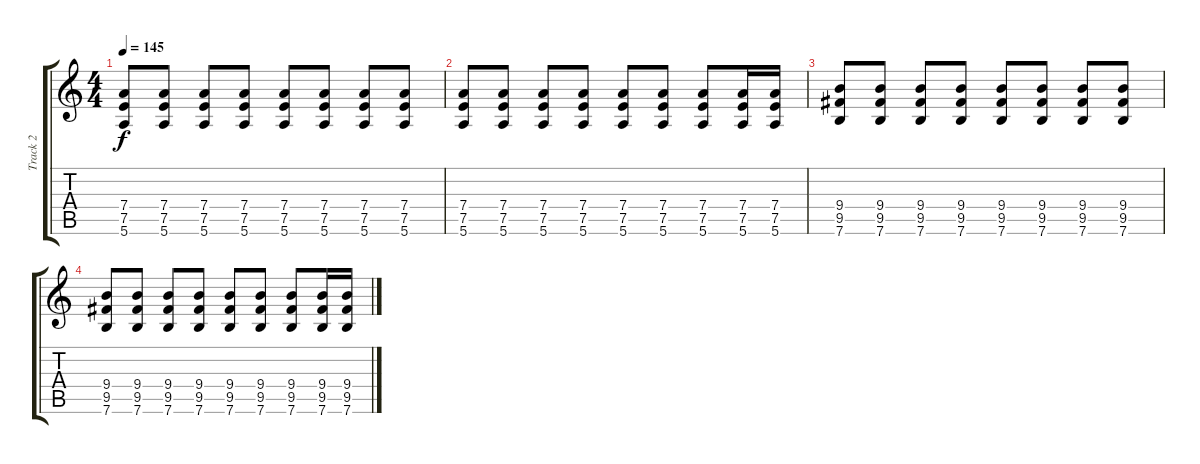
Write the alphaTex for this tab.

\track ("Track 2" "Track 2") {instrument distortionguitar}
\staff {score tabs}
\tuning (E4 B3 G3 D3 A2 E2) {hide}
\ts (4 4)
\tempo 145
\clef g2
\ks c
(7.4 7.5 5.6).8{dy f} (7.4 7.5 5.6).8 (7.4 7.5 5.6).8 (7.4 7.5 5.6).8 (7.4 7.5 5.6).8 (7.4 7.5 5.6).8 (7.4 7.5 5.6).8 (7.4 7.5 5.6).8 |
(7.4 7.5 5.6).8 (7.4 7.5 5.6).8 (7.4 7.5 5.6).8 (7.4 7.5 5.6).8 (7.4 7.5 5.6).8 (7.4 7.5 5.6).8 (7.4 7.5 5.6).8 (7.4 7.5 5.6).16 (7.4 7.5 5.6).16 |
(9.4 9.5 7.6).8 (9.4 9.5 7.6).8 (9.4 9.5 7.6).8 (9.4 9.5 7.6).8 (9.4 9.5 7.6).8 (9.4 9.5 7.6).8 (9.4 9.5 7.6).8 (9.4 9.5 7.6).8 |
(9.4 9.5 7.6).8 (9.4 9.5 7.6).8 (9.4 9.5 7.6).8 (9.4 9.5 7.6).8 (9.4 9.5 7.6).8 (9.4 9.5 7.6).8 (9.4 9.5 7.6).8 (9.4 9.5 7.6).16 (9.4 9.5 7.6).16
